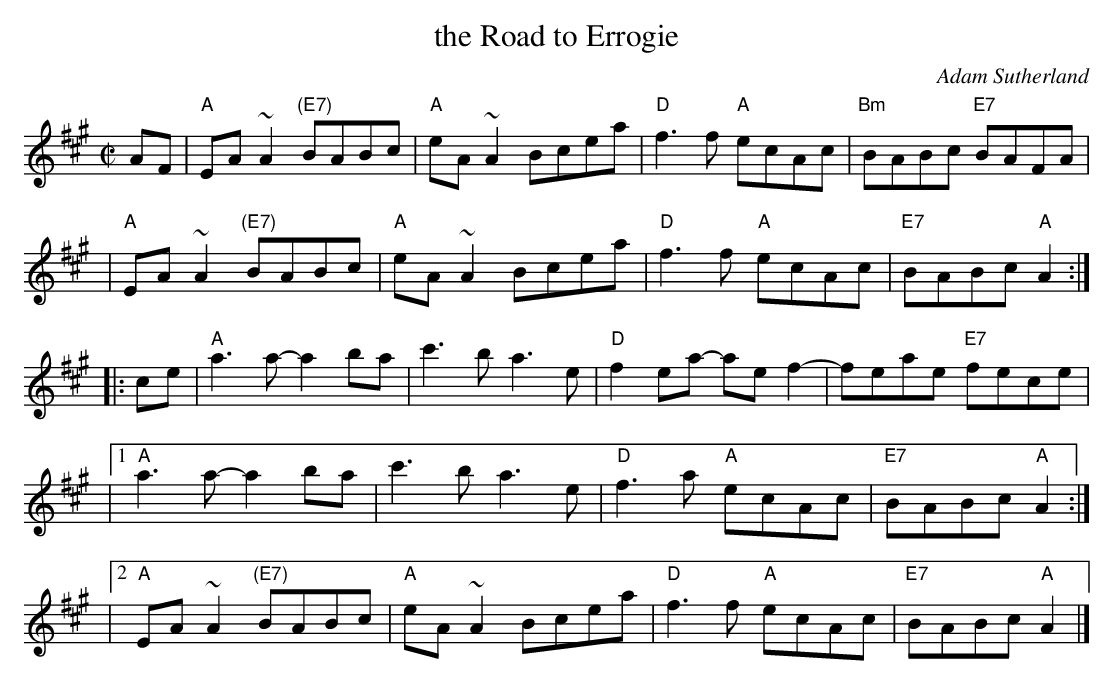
X:1
T: the Road to Errogie
C: Adam Sutherland
M: C|
L: 1/8
K: A
AF \
| "A"EA~A2 "(E7)"BABc | "A"eA~A2 Bcea | "D"f3f "A"ecAc | "Bm"BABc "E7"BAFA |
| "A"EA~A2 "(E7)"BABc | "A"eA~A2 Bcea | "D"f3f "A"ecAc | "E7"BABc "A"A2 :|
|: ce \
| "A"a3a- a2ba | c'3b a3e | "D"f2ea- aef2- | feae "E7"fece |
|1 "A"a3a- a2ba | c'3b a3e | "D"f3a "A"ecAc | "E7"BABc "A"A2 :|
|2 "A"EA~A2 "(E7)"BABc | "A"eA~A2 Bcea | "D"f3f "A"ecAc | "E7"BABc "A"A2 |]
